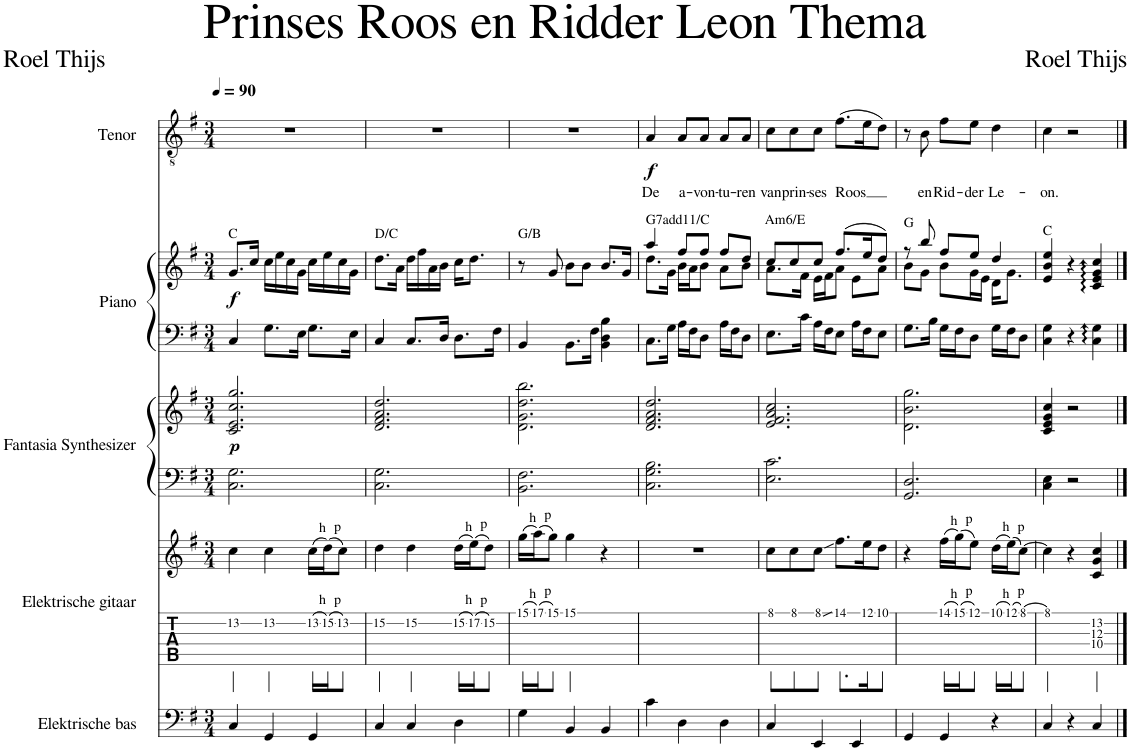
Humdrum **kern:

**kern	**kern	**kern	**kern	**kern	**dynam	**kern	**kern	**dynam	**kern	**text	**dynam
*part5	*part4	*part4	*part3	*part3	*part3	*part2	*part2	*part2	*part1	*part1	*part1
*staff8	*staff7	*staff6	*staff5	*staff4	*staff4/5	*staff3	*staff2	*staff2/3	*staff1	*staff1	*staff1
*I"Elektrische bas	*I"Elektrische gitaar	*	*I"Fantasia Synthesizer	*	*	*I"Piano	*	*	*I"Tenor	*	*
*I'El. Bs.	*I'El. Git.	*	*I'Synth.	*	*	*I'Pno.	*	*	*I'T.	*	*
*	*stria6	*	*	*	*	*	*	*	*	*	*
*clefF4	*	*clefG2	*clefF4	*clefG2	*	*clefF4	*clefG2	*	*clefGv2	*	*
*Trd7c12	*	*	*	*	*	*	*	*	*	*	*
*k[f#]	*k[f#]	*k[f#]	*k[f#]	*k[f#]	*	*k[f#]	*k[f#]	*	*k[f#]	*	*
*M3/4	*M3/4	*M3/4	*M3/4	*M3/4	*	*M3/4	*M3/4	*	*M3/4	*	*
*MM90	*MM90	*MM90	*MM90	*MM90	*	*MM90	*MM90	*	*MM90	*	*
=1	=1	=1	=1	=1	=1	=1	=1	=1	=1	=1	=1
!	!	!	!	!	!	!	!LO:TX:a:t=C	!	!	!	!
!	!	!	!	!	!LO:DY:b	!	!	!LO:DY:b	!	!	!
4C/	4cc\	4cc\	2.C\ 2.G\	2.c/ 2.e/ 2.cc/ 2.gg/	p	4C/	8.g/L	f	2.r	.	.
.	.	.	.	.	.	.	16cc/Jk	.	.	.	.
4GG/	4cc\	4cc\	.	.	.	8.G\L	16cc\LL	.	.	.	.
.	.	.	.	.	.	.	16ee\	.	.	.	.
.	.	.	.	.	.	.	16cc\	.	.	.	.
.	.	.	.	.	.	16E\Jk	16g\JJ	.	.	.	.
!	!	!LO:TX:a:t=h	!	!	!	!	!	!	!	!	!
!	!LO:TX:a:t=h	!	!	!	!	!	!	!	!	!	!
4GG/	16cc\LL	(16cc\LL	.	.	.	8.G\L	16cc\LL	.	.	.	.
!	!	!LO:TX:a:t=p	!	!	!	!	!	!	!	!	!
!	!LO:TX:a:t=p	!	!	!	!	!	!	!	!	!	!
.	16dd\J	(16dd\J)	.	.	.	.	16ee\	.	.	.	.
.	8cc\J	8cc\J)	.	.	.	.	16cc\	.	.	.	.
.	.	.	.	.	.	16E\Jk	16g\JJ	.	.	.	.
=2	=2	=2	=2	=2	=2	=2	=2	=2	=2	=2	=2
!	!	!	!	!	!	!	!LO:TX:a:t=D/C	!	!	!	!
4C/	4dd\	4dd\	2.C\ 2.G\	2.d/ 2.f#/ 2.a/ 2.dd/	.	4C/	8.dd\L	.	2.r	.	.
.	.	.	.	.	.	.	16a\Jk	.	.	.	.
4C/	4dd\	4dd\	.	.	.	8.C/L	16dd\LL	.	.	.	.
.	.	.	.	.	.	.	16ff#\	.	.	.	.
.	.	.	.	.	.	.	16a\	.	.	.	.
.	.	.	.	.	.	16D/Jk	16b\JJ	.	.	.	.
!	!	!LO:TX:a:t=h	!	!	!	!	!	!	!	!	!
!	!LO:TX:a:t=h	!	!	!	!	!	!	!	!	!	!
4D\	16dd\LL	(16dd\LL	.	.	.	8.D\L	16cc\KL	.	.	.	.
!	!	!LO:TX:a:t=p	!	!	!	!	!	!	!	!	!
!	!LO:TX:a:t=p	!	!	!	!	!	!	!	!	!	!
.	16ee\J	(16ee\J)	.	.	.	.	8.dd\J	.	.	.	.
.	8dd\J	8dd\J)	.	.	.	.	.	.	.	.	.
.	.	.	.	.	.	16F#\Jk	.	.	.	.	.
=3	=3	=3	=3	=3	=3	=3	=3	=3	=3	=3	=3
!	!	!	!	!	!	!	!LO:TX:a:t=G/B	!	!	!	!
!	!	!LO:TX:a:t=h	!	!	!	!	!	!	!	!	!
!	!LO:TX:a:t=h	!	!	!	!	!	!	!	!	!	!
4G\	16gg\LL	(16gg\LL	2.BB\ 2.F#\	2.d\ 2.g\ 2.dd\ 2.bb\	.	4BB/	8r	.	2.r	.	.
!	!	!LO:TX:a:t=p	!	!	!	!	!	!	!	!	!
!	!LO:TX:a:t=p	!	!	!	!	!	!	!	!	!	!
.	16aa\J	(16aa\J)	.	.	.	.	.	.	.	.	.
.	8gg\J	8gg\J)	.	.	.	.	8g/	.	.	.	.
4BB/	4gg\	4gg\	.	.	.	8.BB\L	8b\L	.	.	.	.
.	.	.	.	.	.	.	8b\J	.	.	.	.
.	.	.	.	.	.	16F#\Jk	.	.	.	.	.
4BB/	4r	4r	.	.	.	4BB\ 4D\ 4B\	8.b/L	.	.	.	.
.	.	.	.	.	.	.	16g/Jk	.	.	.	.
=4	=4	=4	=4	=4	=4	=4	=4	=4	=4	=4	=4
*	*	*	*	*	*	*	*^	*	*	*	*
!	!	!	!	!	!	!	!LO:TX:a:t=G7add11/C	!	!	!	!	!
!	!	!	!	!	!	!	!	!	!	!	!LO:LY:b	!LO:DY:b
4c\	2.r	2.r	2.C\ 2.G\ 2.B\	2.d/ 2.f#/ 2.a/ 2.dd/	.	8.C\L	4aa/	8.dd\L	.	4A/	De	f
.	.	.	.	.	.	16G\Jk	.	16g\Jk	.	.	.	.
!	!	!	!	!	!	!	!	!	!	!	!LO:LY:b	!
4D\	.	.	.	.	.	16A\LL	8ff#/L	16b\LL	.	8A/L	a-	.
.	.	.	.	.	.	16F#\J	.	16a\J	.	.	.	.
!	!	!	!	!	!	!	!	!	!	!	!LO:LY:b	!
.	.	.	.	.	.	8D\J	8ff#/J	8b\J	.	8A/J	-von-	.
!	!	!	!	!	!	!	!	!	!	!	!LO:LY:b	!
4D\	.	.	.	.	.	16A\LL	8ff#/L	8a\L	.	8A/L	-tu-	.
.	.	.	.	.	.	16F#\J	.	.	.	.	.	.
!	!	!	!	!	!	!	!	!	!	!	!LO:LY:b	!
.	.	.	.	.	.	8D\J	8dd/J	8b\J	.	8A/J	-ren	.
=5	=5	=5	=5	=5	=5	=5	=5	=5	=5	=5	=5	=5
!	!	!	!	!	!	!	!LO:TX:a:t=Am6/E	!	!	!	!	!
!	!	!	!	!	!	!	!	!	!	!	!LO:LY:b	!
4C/	8cc\L	8cc\L	2.E\ 2.c\	2.e/ 2.f#/ 2.a/ 2.cc/	.	8.E\L	8cc/L	8.a\L	.	8c\L	van	.
!	!	!	!	!	!	!	!	!	!	!	!LO:LY:b	!
.	8cc\	8cc\	.	.	.	.	8cc/	.	.	8c\	prin-	.
.	.	.	.	.	.	16c\Jk	.	16f#\Jk	.	.	.	.
!	!	!	!	!	!	!	!	!	!	!	!LO:LY:b	!
4EE/	8cc\J	8cc\J	.	.	.	16A\LL	8cc/J	16e\LL	.	8c\J	-ses	.
.	.	.	.	.	.	16F#\J	.	16f#\J	.	.	.	.
!	!	!	!	!	!	!	!	!	!	!	!LO:LY:b	!
.	8.ff#\L	8.ff#\L	.	.	.	8E\J	(8.ff#/L	8a\J	.	(8.f#\L	Roos	.
4EE/	.	.	.	.	.	16A\LL	.	8e\L	.	.	.	.
.	16ee\K	16ee\K	.	.	.	16F#\J	16ee/K	.	.	16e\K	.	.
.	8dd\J	8dd\J	.	.	.	8E\J	8dd/J)	8a\J	.	8d\J)	.	.
=6	=6	=6	=6	=6	=6	=6	=6	=6	=6	=6	=6	=6
!	!	!	!	!	!	!	!LO:TX:a:t=G	!	!	!	!	!
4GG/	4r	4r	2.GG/ 2.D/	2.d\ 2.b\ 2.gg\	.	8.G\L	8r	8b\L	.	8r	.	.
!	!	!	!	!	!	!	!	!	!	!	!LO:LY:b	!
.	.	.	.	.	.	.	8bb/	8g\J	.	8B\	en	.
.	.	.	.	.	.	16B\Jk	.	.	.	.	.	.
!	!	!LO:TX:a:t=h	!	!	!	!	!	!	!	!	!	!
!	!LO:TX:a:t=h	!	!	!	!	!	!	!	!	!	!	!
!	!	!	!	!	!	!	!	!	!	!	!LO:LY:b	!
4GG/	16ff#\LL	(16ff#\LL	.	.	.	16G\LL	8ff#/L	8b\L	.	8f#\L	Rid-	.
!	!	!LO:TX:a:t=p	!	!	!	!	!	!	!	!	!	!
!	!LO:TX:a:t=p	!	!	!	!	!	!	!	!	!	!	!
.	16gg\J	(16gg\J)	.	.	.	16F#\J	.	.	.	.	.	.
!	!	!	!	!	!	!	!	!	!	!	!LO:LY:b	!
.	8ee\J	8ee\J)	.	.	.	8D\J	8ee/J	16g\L	.	8e\J	-der	.
.	.	.	.	.	.	.	.	16e\JJ	.	.	.	.
!	!	!LO:TX:a:t=h	!	!	!	!	!	!	!	!	!	!
!	!LO:TX:a:t=h	!	!	!	!	!	!	!	!	!	!	!
!	!	!	!	!	!	!	!	!	!	!	!LO:LY:b	!
4r	16dd\LL	(16dd\LL	.	.	.	16G\LL	4dd/	16d\KL	.	4d\	Le-	.
!	!	!LO:TX:a:t=p	!	!	!	!	!	!	!	!	!	!
!	!LO:TX:a:t=p	!	!	!	!	!	!	!	!	!	!	!
.	16ee\J	(16ee\J)	.	.	.	16F#\J	.	8.g\J	.	.	.	.
.	[8cc\J	[8cc\J)	.	.	.	8D\J	.	.	.	.	.	.
*	*	*	*	*	*	*	*v	*v	*	*	*	*
=7	=7	=7	=7	=7	=7	=7	=7	=7	=7	=7	=7
!	!	!	!	!	!	!	!LO:TX:a:t=C	!	!	!	!
!	!	!	!	!	!	!	!	!	!	!LO:LY:b	!
4C/	4cc\]	4cc\]	4C\ 4E\	4c/ 4e/ 4g/ 4cc/	.	4C\ 4G\	4e/ 4b/ 4ee/	.	4c\	-on.	.
4r	4r	4r	2r	2r	.	4r	4r	.	2r	.	.
4C/	4c\ 4g\ 4cc\	4c/ 4g/ 4cc/	.	.	.	4C\: 4G\:	4c/: 4e/: 4g/: 4cc/:	.	.	.	.
==	==	==	==	==	==	==	==	==	==	==	==
*-	*-	*-	*-	*-	*-	*-	*-	*-	*-	*-	*-
